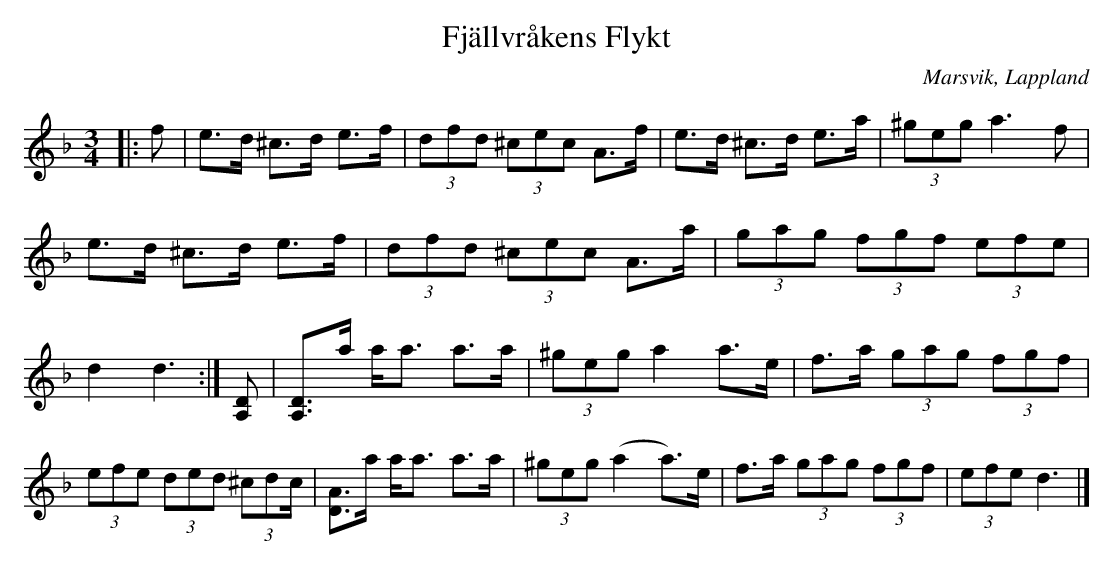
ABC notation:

X:1
T:Fjällvråkens Flykt
O:Marsvik, Lappland
M:3/4
L:1/16
K:Dm
|: f2 | e3d ^c3d e3f | (3d2f2d2 (3^c2e2c2 A3f | e3d ^c3d e3a |(3^g2e2g2 a6 f2 | e3d ^c3d e3f | (3d2f2d2 (3^c2e2c2 A3a | (3g2a2g2 (3f2g2f2 (3e2f2e2 | d4 d6:| [A,2D2] | [A,3D3]a aa3 a3a|(3^g2e2g2 a4 a3e | f3a (3g2a2g2 (3f2g2f2 | (3e2f2e2 (3d2e2d2 (3^c2d2c | [D3A3]a aa3 a3a | (3^g2e2g2 (a4 a3)e | f3a (3g2a2g2 (3f2g2f2 | (3e2f2e2  d6|]
